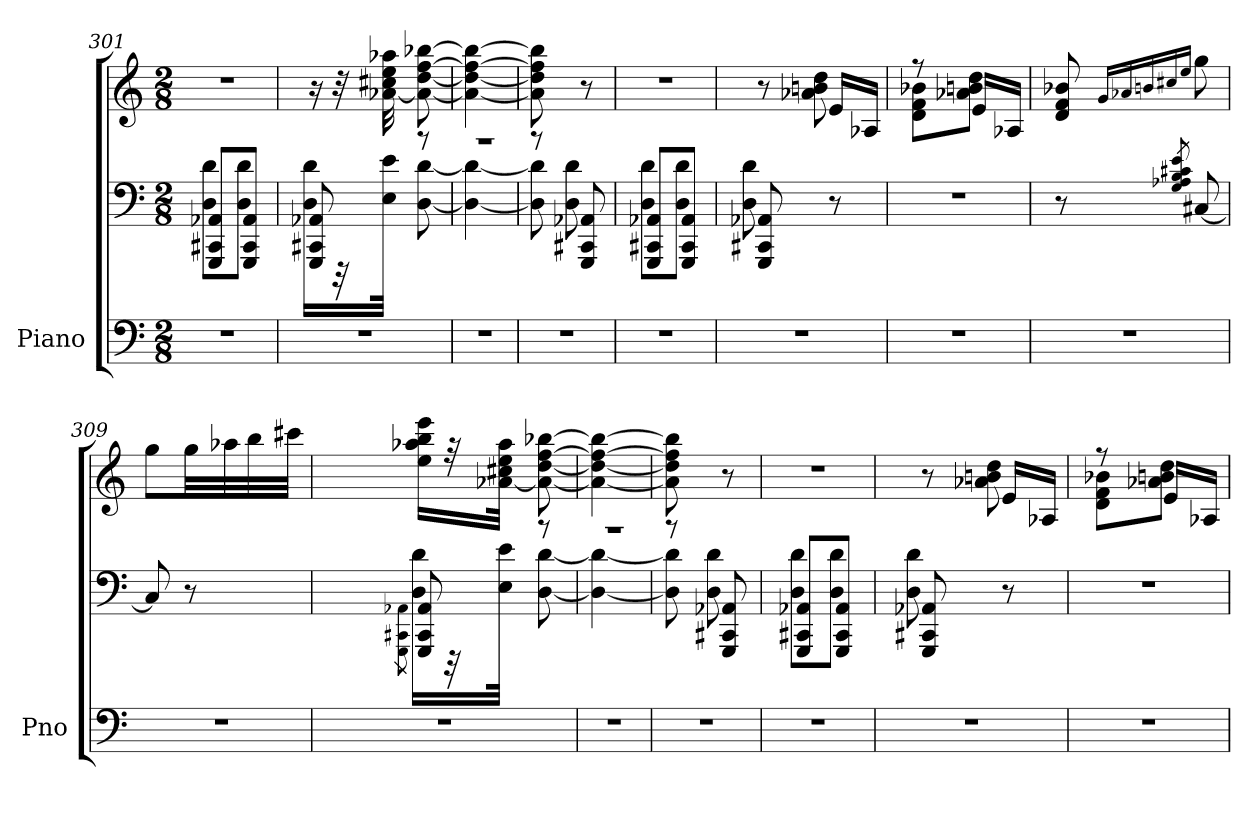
**kern	**kern	**kern
*part1	*part1	*part1
*staff3	*staff2	*staff1
*I"Piano	*	*
*I'Pno	*	*
*clefF4	*clefF4	*clefG2
*k[]	*k[]	*k[]
*M2/8	*M2/8	*M2/8
=301	=301	=301
*	*^	*
4r	8GGG 8CC#X 8AA-XL	8D 8dL	4r
.	8GGG 8CC# 8AA-J	8D 8dJ	.
=302	=302	=302	=302
4r	8GGG 8CC#X 8AA-X	16D 16dLL	16r
.	.	32r	32r
.	.	32E 32eJJk	[32a-X 32cc#X 32ee 32aa-X
.	8r	[8D [8d	8a-_ [8dd [8ff [8bb-X
=303	=303	=303	=303
4r	4r	4D_ 4d_	4a-_ 4dd_ 4ff_ 4bb-_
=304	=304	=304	=304
4r	8r	8D] 8d]	8a-] 8dd] 8ff] 8bb-]
.	8GGG 8CC#X 8AA-X	8D 8d	8r
=305	=305	=305	=305
4r	8GGG 8CC#X 8AA-XL	8D 8dL	4r
.	8GGG 8CC# 8AA-J	8D 8dJ	.
=306	=306	=306	=306
*	*	*	*^
4r	8GGG 8CC#X 8AA-X	8D 8d	8r	8ryy
.	8r	8ryy	16eLL	8a-X 8bn 8dd
.	.	.	16A-XJJ	.
*	*v	*v	*	*
=307	=307	=307	=307
4r	4r	8r	8d 8f 8b-XL
.	.	16eLL	8a-X 8bn 8ddJ
.	.	16A-XJJ	.
*	*	*v	*v
=308	=308	=308
4r	8r	8d 8f 8b-X
.	.	16qgLL
.	.	16qa-X
.	.	16qbn
.	.	16qcc#X
.	8qG/ 8qA-X/ 8qB/ 8qc#X/ 8qe/	16qeeJJ
.	[8C#X	8gg
=309	=309	=309
4r	8C#]	8ggL
.	8r	32ggLL
.	.	32aa-X
.	.	32bb
.	.	32ccc#XJJJ
=310	=310	=310
.	8qGGG\ 8qCC#X\ 8qAA-X\	.
*	*^	*
4r	8GGG] 8CC#] 8AA-]	16D 16dLL	16ee 16aa-X 16bb 16eeeLL
.	.	32r	32r
.	.	32E 32eJJk	[32a-X 32cc#X 32ee 32aa-JJk
.	8r	[8D [8d	8a-_ [8dd [8ff [8bb-X
=311	=311	=311	=311
4r	4r	4D_ 4d_	4a-_ 4dd_ 4ff_ 4bb-_
=312	=312	=312	=312
4r	8r	8D] 8d]	8a-] 8dd] 8ff] 8bb-]
.	8GGG 8CC#X 8AA-X	8D 8d	8r
=313	=313	=313	=313
4r	8GGG 8CC#X 8AA-XL	8D 8dL	4r
.	8GGG 8CC# 8AA-J	8D 8dJ	.
=314	=314	=314	=314
*	*	*	*^
4r	8GGG 8CC#X 8AA-X	8D 8d	8r	8ryy
.	8r	8ryy	16eLL	8a-X 8bn 8dd
.	.	.	16A-XJJ	.
*	*v	*v	*	*
=315	=315	=315	=315
4r	4r	8r	8d 8f 8b-XL
.	.	16eLL	8a-X 8bn 8ddJ
.	.	16A-XJJ	.
*	*	*v	*v
=	=	=
*-	*-	*-
